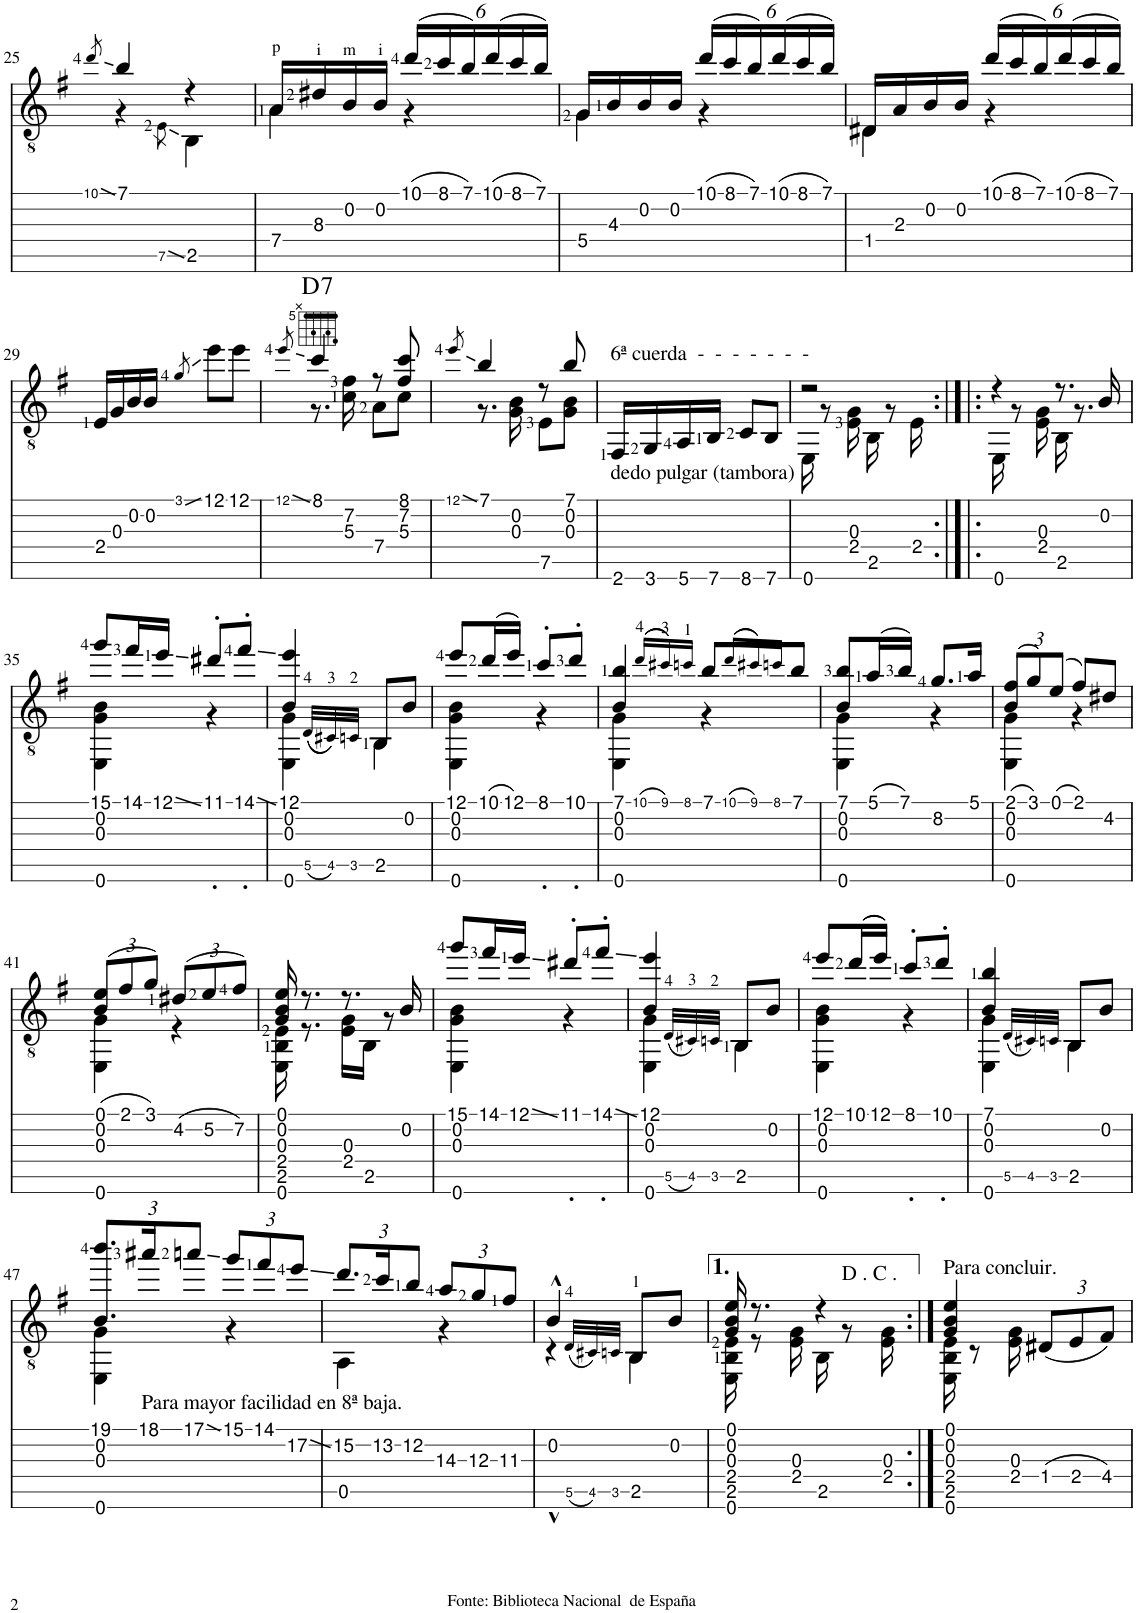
**kern	**kern	**harte
*part1	*part1	*part1
*staff2	*staff1	*
*I"Guitar	*	*
*I'Guit.	*	*
!!LO:PB:g=z
*	*clefGv2	*
*k[f#]	*k[f#]	*
*M2/4	*M2/4	*
=25	=25	=25
qdd	8qdd/	.
*^	*^	*
4b	4r	4b/	4r	.
.	qE	.	8qE\	.
4r	4BB	4r	4BB\	.
=26	=26	=26	=26	=26
16ALL	4A	16A/LL	4A\	.
16d#J	.	16d#X/	.	.
16BL	.	16B/	.	.
16BJJ	.	16B/JJ	.	.
*Xbrackettup	*	*Xbrackettup	*	*
24ddLL	4r	(24dd/LL	4r	.
24cc	.	24cc/	.	.
24bJ	.	24b/)	.	.
24ddL	.	(24dd/	.	.
24cc	.	24cc/	.	.
24bJJ	.	24b/JJ)	.	.
=27	=27	=27	=27	=27
16GLL	4G	16G/LL	4G\	.
16BJ	.	16B/	.	.
16BL	.	16B/	.	.
16BJJ	.	16B/JJ	.	.
24ddLL	4r	(24dd/LL	4r	.
24cc	.	24cc/	.	.
24bJ	.	24b/)	.	.
24ddL	.	(24dd/	.	.
24cc	.	24cc/	.	.
24bJJ	.	24b/JJ)	.	.
=28	=28	=28	=28	=28
16D#LL	4D#	16D#X/LL	4D#\	.
16AJ	.	16A/	.	.
16BL	.	16B/	.	.
16BJJ	.	16B/JJ	.	.
24ddLL	4r	(24dd/LL	4r	.
24cc	.	24cc/	.	.
24bJ	.	24b/)	.	.
24ddL	.	(24dd/	.	.
24cc	.	24cc/	.	.
24bJJ	.	24b/JJ)	.	.
*v	*v	*	*	*
*	*v	*v	*
!!LO:LB:g=z
=29	=29	=29
16ELL	16E/LL	.
16GJ	16G/	.
16BL	16B/	.
16BJJ	16B/JJ	.
qg	8qg/	.
8eeL	8ee\L	.
8eeJ	8ee\J	.
=30	=30	=30
qee	8qee/	.
*^	*^	*
!	!	!	!	!LO:H:kt=7
4cc	8.r	4cc/	8.r	D:7
.	16c 16f#	.	16c\ 16f#\	.
8r	8AL	8r	8A\L	.
8f# 8cc	8cJ	8f#/ 8cc/	8c\J	.
=31	=31	=31	=31	=31
qee	.	8qee/	.	.
4b	8.r	4b/	8.r	.
.	16G 16B	.	16G\ 16B\	.
8r	8EL	8r	8E\L	.
8b	8G\ 8B\J	8b/	8G\ 8B\J	.
=32	=32	=32	=32	=32
!	!	!LO:TX:a:t=6ª cuerda  -  -  -  -  -  -  -	!	!
!LO:TX:a:t=dedo pulgar (tambora)	!	!	!	!
*v	*v	*	*	*
*	*v	*v	*
16FF#LL	16FF#/LL	.
16GGJ	16GG/	.
16AAL	16AA/	.
16BBJJ	16BB/JJ	.
8CL	8C/L	.
8BBJ	8BB/J	.
=33	=33	=33
*^	*^	*
2r	16EE	2r	16EE\	.
.	8r	.	8r	.
.	16E 16G	.	16E\ 16G\	.
.	16BB	.	16BB\	.
.	8r	.	8r	.
.	16E	.	16E\	.
=34:|!|:	=34:|!|:	=34:|!|:	=34:|!|:	=34:|!|:
4r	16EE	4r	16EE\	.
.	8r	.	8r	.
.	16E 16G	.	16E\ 16G\	.
8.r	16BB	8.r	16BB\	.
.	8.r	.	8.r	.
16B	.	16B/	.	.
!!LO:LB:g=z	!!
=35	=35	=35	=35	=35
8ggL	4EE 4G 4B	8gg/L	4EE\ 4G\ 4B\	.
16ff#L	.	16ff#/L	.	.
16eeJJ	.	16ee/JJ	.	.
8dd#'L	4r	8dd#X'/L	4r	.
8ff#'J	.	8ff#'/J	.	.
=36	=36	=36	=36	=36
4B 4ee	4EE 4G	4B/ 4ee/	4EE\ 4G\	.
.	qD	.	((32qD/LLL	.
.	qC#	.	32qC#X/))	.
.	qC	.	32qCn/JJJ	.
8BBL	4BB	8BB/L	4BB\	.
8BJ	.	8B/J	.	.
=37	=37	=37	=37	=37
8eeL	4EE 4G 4B	8ee/L	4EE\ 4G\ 4B\	.
16ddL	.	(16dd/L	.	.
16eeJJ	.	16ee/JJ)	.	.
8cc'L	4r	8cc'/L	4r	.
8dd'J	.	8dd'/J	.	.
=38	=38	=38	=38	=38
4B 4b	4EE 4G	4B/ 4b/	4EE\ 4G\	.
qdd	.	((16qdd/LL	.	.
qcc#	.	16qcc#X/))	.	.
qcc	.	16qccn/JJ	.	.
8bL	4r	8b/L	4r	.
qdd	.	((16qdd/LL	.	.
qcc#	.	16qcc#X/))	.	.
qcc	.	16qccn/JJ	.	.
8bJ	.	8b/J	.	.
=39	=39	=39	=39	=39
8B\ 8b\L	4EE 4G	8B/ 8b/L	4EE\ 4G\	.
16aL	.	(16a/L	.	.
16bJJ	.	16b/JJ)	.	.
8.gL	4r	8.g/L	4r	.
16aJk	.	16a/Jk	.	.
=40	=40	=40	=40	=40
12B\ 12f#\L	4EE 4G	(12B/ 12f#/L	4EE\ 4G\	.
12g	.	12g/)	.	.
12eJ	.	(12e/J	.	.
8f#L	4r	8f#/L)	4r	.
8d#J	.	8d#X/J	.	.
!!LO:LB:g=z	!!
=41	=41	=41	=41	=41
12B\ 12e\L	4EE 4G	(12B/ 12e/L	4EE\ 4G\	.
12f#	.	12f#/	.	.
12gJ	.	12g/J)	.	.
12d#L	4r	(12d#X/L	4r	.
12e	.	12e/	.	.
12f#J	.	12f#/J)	.	.
=42	=42	=42	=42	=42
16G 16B 16e	16EE 16BB 16E	16G/ 16B/ 16e/	16EE\ 16BB\ 16E\	.
8.r	8.r	8.r	8.r	.
8.r	16E\ 16G\LL	8.r	16E\ 16G\LL	.
.	16BBJJ	.	16BB\JJ	.
.	8r	.	8r	.
16B	.	16B/	.	.
=43	=43	=43	=43	=43
8ggL	4EE 4G 4B	8gg/L	4EE\ 4G\ 4B\	.
16ff#L	.	16ff#/L	.	.
16eeJJ	.	16ee/JJ	.	.
8dd#'L	4r	8dd#X'/L	4r	.
8ff#'J	.	8ff#'/J	.	.
=44	=44	=44	=44	=44
4B 4ee	4EE 4G	4B/ 4ee/	4EE\ 4G\	.
.	qD	.	(32qD/LLL	.
.	qC#X	.	32qC#X/)	.
.	qCn	.	32qCn/JJJ	.
8BBL	4BB	8BB/L	4BB\	.
8BJ	.	8B/J	.	.
=45	=45	=45	=45	=45
8eeL	4EE 4G 4B	8ee/L	4EE\ 4G\ 4B\	.
16ddL	.	((16dd/L	.	.
16eeJJ	.	16ee/JJ))	.	.
8cc'L	4r	8cc'/L	4r	.
8dd'J	.	8dd'/J	.	.
=46	=46	=46	=46	=46
4B 4b	4EE 4G	4B/ 4b/	4EE\ 4G\	.
.	qD	.	(32qD/LLL	.
.	qC#X	.	32qC#X/)	.
.	qCn	.	32qCn/JJJ	.
8BBL	4BB	8BB/L	4BB\	.
8BJ	.	8B/J	.	.
!!LO:LB:g=z	!!
=47	=47	=47	=47	=47
12.B\ 12.bb\L	4EE 4G	12.B/ 12.bb/L	4EE\ 4G\	.
!LO:TX:a:t=Para mayor facilidad en 8ª baja.	!	!	!	!
24aa#K	.	24aa#X/K	.	.
12aaJ	.	12aan/J	.	.
12ggL	4r	12gg/L	4r	.
12ff#	.	12ff#/	.	.
12eeJ	.	12ee/J	.	.
=48	=48	=48	=48	=48
12.ddL	4AA	12.dd/L	4AA\	.
24ccK	.	24cc/K	.	.
12bJ	.	12b/J	.	.
12aL	4r	12a/L	4r	.
12g	.	12g/	.	.
12f#J	.	12f#/J	.	.
=49	=49	=49	=49	=49
4B^^	4r	4B^^/	4r	.
.	qD	.	(32qD/LLL	.
.	qC#X	.	32qC#X/)	.
.	qCn	.	32qCn/JJJ	.
8BBL	4BB	8BB/L	4BB\	.
8BJ	.	8B/J	.	.
=50	=50	=50	=50	=50
16G 16B 16e	16EE 16BB 16E	16G/ 16B/ 16e/	16EE\ 16BB\ 16E\	.
8.r	8r	8.r	8r	.
.	16E 16G	.	16E\ 16G\	.
4r	16BB	4r	16BB\	.
.	8r	.	8r	.
.	16E 16G	.	16E\ 16G\	.
=51:|!	=51:|!	=51:|!	=51:|!	=51:|!
!	!	!LO:TX:a:t=Para concluir.	!	!
4G 4B 4e	16EE 16BB 16E	4G/ 4B/ 4e/	16EE\ 16BB\ 16E\	.
.	8r	.	8r	.
.	16E 16G	.	16E\ 16G\	.
12D#L	4ryy	(12D#X/L	4ryy	.
12E	.	12E/	.	.
12F#J	.	12F#/J)	.	.
*v	*v	*	*	*
*	*v	*v	*
=	=	=
*-	*-	*-
